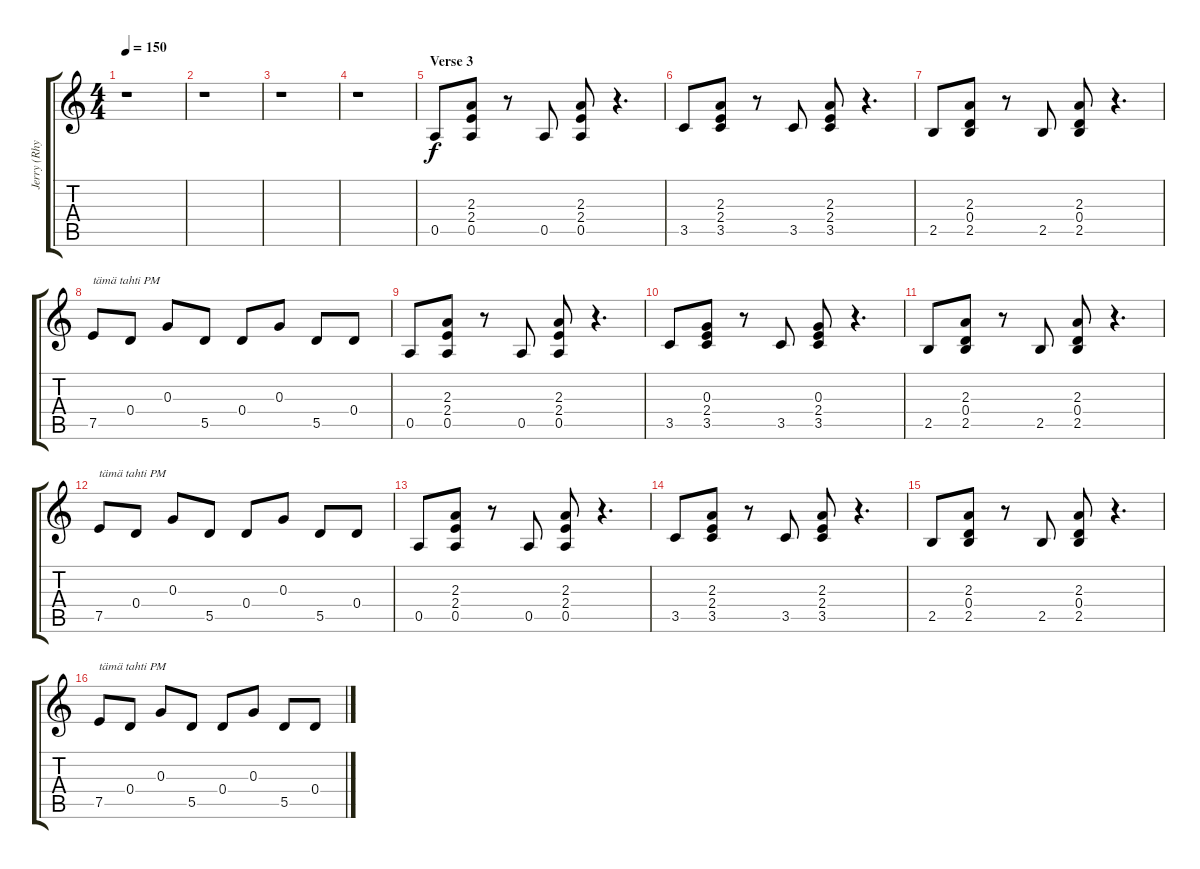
\track ("Jerry (Rhythm)" "Jerry (Rhy") {instrument distortionguitar}
\staff {score tabs}
\tuning (E4 B3 G3 D3 A2 E2) {hide}
\ts (4 4)
\tempo 150
\clef g2
\ks c
r.1{dy f} |
r.1 |
r.1 |
r.1 |
\section ("" "Verse 3")
0.5.8 (2.3 2.4 0.5).8 r.8 0.5.8 (2.3 2.4 0.5).8 r.4{d} |
3.5.8 (2.3 2.4 3.5).8 r.8 3.5.8 (2.3 2.4 3.5).8 r.4{d} |
2.5.8 (2.3 0.4 2.5).8 r.8 2.5.8 (2.3 0.4 2.5).8 r.4{d} |
7.5.8{txt "tämä tahti PM"} 0.4.8 0.3.8 5.5.8 0.4.8 0.3.8 5.5.8 0.4.8 |
0.5.8 (2.3 2.4 0.5).8 r.8 0.5.8 (2.3 2.4 0.5).8 r.4{d} |
3.5.8 (0.3 2.4 3.5).8 r.8 3.5.8 (0.3 2.4 3.5).8 r.4{d} |
2.5.8 (2.3 0.4 2.5).8 r.8 2.5.8 (2.3 0.4 2.5).8 r.4{d} |
7.5.8{txt "tämä tahti PM"} 0.4.8 0.3.8 5.5.8 0.4.8 0.3.8 5.5.8 0.4.8 |
0.5.8 (2.3 2.4 0.5).8 r.8 0.5.8 (2.3 2.4 0.5).8 r.4{d} |
3.5.8 (2.3 2.4 3.5).8 r.8 3.5.8 (2.3 2.4 3.5).8 r.4{d} |
2.5.8 (2.3 0.4 2.5).8 r.8 2.5.8 (2.3 0.4 2.5).8 r.4{d} |
7.5.8{txt "tämä tahti PM"} 0.4.8 0.3.8 5.5.8 0.4.8 0.3.8 5.5.8 0.4.8
